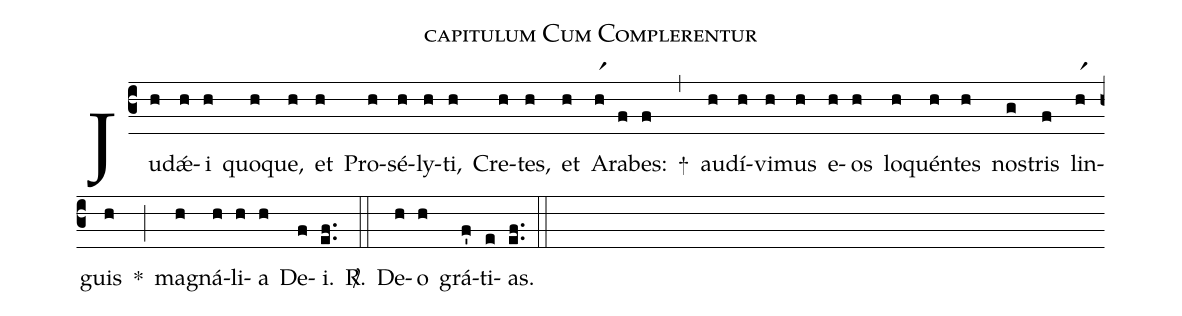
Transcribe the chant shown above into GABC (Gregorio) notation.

name: capitulum Cum Complerentur;
%%
(c3)

Ju(h)dǽ(h)i(h) quo(h)que,(h) et(h) Pro(h)sé(h)ly(h)ti,(h) Cre(h)tes,(h) et(h) A(hr1)ra(f)bes:(f) +(,)
au(h)dí(h)vi(h)mus(h) e(h)os(h) lo(h)quén(h)tes(h) nos(g)tris(f) lin(hr1)guis(h) *(;)
mag(h)ná(h)li(h)a(h) De(f)i.(e.f.) <sp>R/</sp>.(::)
De(h)o(h) grá(f')ti(e)as.(e.f.) (::)
